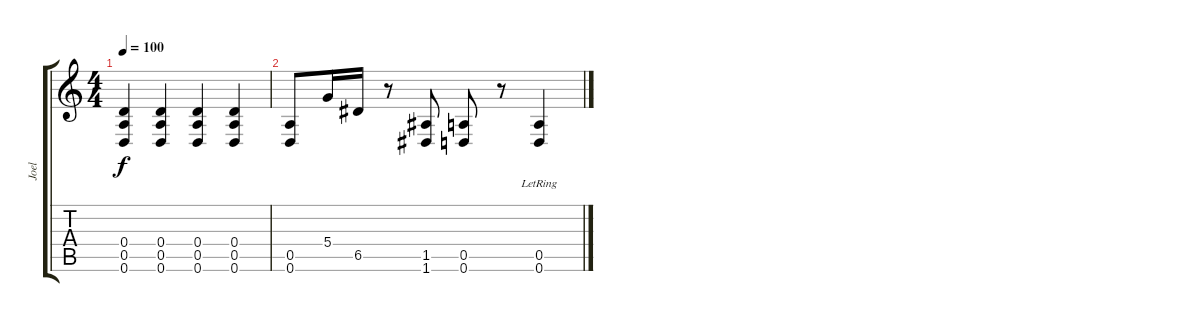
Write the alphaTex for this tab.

\track ("Joel" "Joel") {instrument distortionguitar}
\staff {score tabs}
\tuning (E4 B3 G3 D3 A2 D2) {hide}
\ts (4 4)
\tempo 100
\clef g2
\ks c
(0.4 0.5 0.6).4{dy f} (0.4 0.5 0.6).4 (0.4 0.5 0.6).4 (0.4 0.5 0.6).4 |
(0.5 0.6).8 5.4.16 6.5.16 r.8 (1.5 1.6).8 (0.5 0.6).8 r.8 (0.5{lr} 0.6{lr}).4
